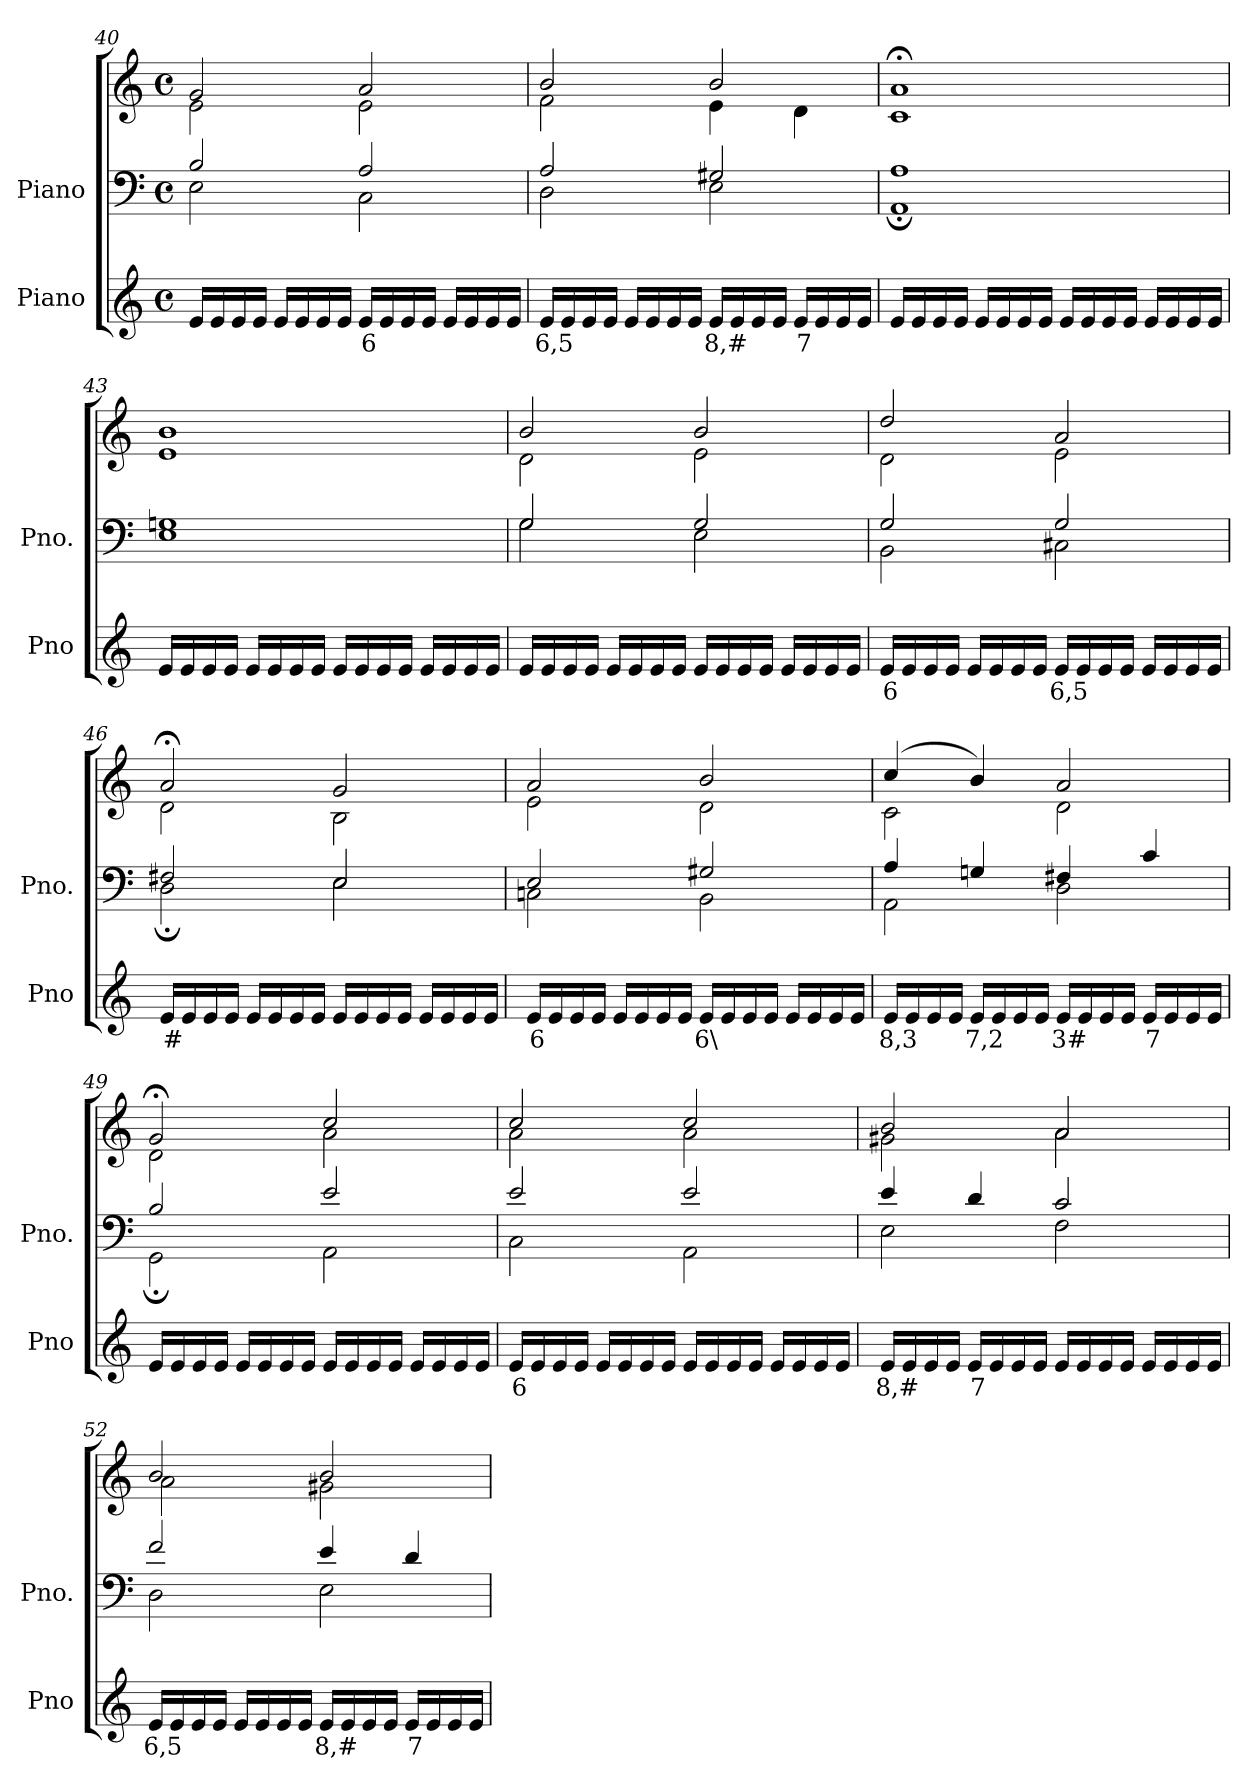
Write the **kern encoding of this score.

**kern	**text	**kern	**kern
*part2	*part2	*part1	*part1
*staff3	*staff3	*staff2	*staff1
*I"Piano	*	*I"Piano	*
*I'Pno	*	*I'Pno.	*
*clefG2	*	*clefF4	*clefG2
*k[]	*	*k[]	*k[]
*M4/4	*	*M4/4	*M4/4
*met(c)	*	*met(c)	*met(c)
=40	=40	=40	=40
*	*	*^	*^
16e/LL	.	2B/	2E\	2g/	2e\
16e/	.	.	.	.	.
16e/	.	.	.	.	.
16e/JJ	.	.	.	.	.
16e/LL	.	.	.	.	.
16e/	.	.	.	.	.
16e/	.	.	.	.	.
16e/JJ	.	.	.	.	.
!	!LO:LY:b	!	!	!	!
16e/LL	6	2A/	2C\	2a/	2e\
16e/	.	.	.	.	.
16e/	.	.	.	.	.
16e/JJ	.	.	.	.	.
16e/LL	.	.	.	.	.
16e/	.	.	.	.	.
16e/	.	.	.	.	.
16e/JJ	.	.	.	.	.
=41	=41	=41	=41	=41	=41
!	!LO:LY:b	!	!	!	!
16e/LL	6,5	2A/	2D\	2b/	2f\
16e/	.	.	.	.	.
16e/	.	.	.	.	.
16e/JJ	.	.	.	.	.
16e/LL	.	.	.	.	.
16e/	.	.	.	.	.
16e/	.	.	.	.	.
16e/JJ	.	.	.	.	.
!	!LO:LY:b	!	!	!	!
16e/LL	8,#	2G#X/	2E\	2b/	4e\
16e/	.	.	.	.	.
16e/	.	.	.	.	.
16e/JJ	.	.	.	.	.
!	!LO:LY:b	!	!	!	!
16e/LL	7	.	.	.	4d\
16e/	.	.	.	.	.
16e/	.	.	.	.	.
16e/JJ	.	.	.	.	.
=42	=42	=42	=42	=42	=42
16e/LL	.	1A	1AA;	1a;<	1c
16e/	.	.	.	.	.
16e/	.	.	.	.	.
16e/JJ	.	.	.	.	.
16e/LL	.	.	.	.	.
16e/	.	.	.	.	.
16e/	.	.	.	.	.
16e/JJ	.	.	.	.	.
16e/LL	.	.	.	.	.
16e/	.	.	.	.	.
16e/	.	.	.	.	.
16e/JJ	.	.	.	.	.
16e/LL	.	.	.	.	.
16e/	.	.	.	.	.
16e/	.	.	.	.	.
16e/JJ	.	.	.	.	.
=43	=43	=43	=43	=43	=43
16e/LL	.	1Gn	1E	1b	1e
16e/	.	.	.	.	.
16e/	.	.	.	.	.
16e/JJ	.	.	.	.	.
16e/LL	.	.	.	.	.
16e/	.	.	.	.	.
16e/	.	.	.	.	.
16e/JJ	.	.	.	.	.
16e/LL	.	.	.	.	.
16e/	.	.	.	.	.
16e/	.	.	.	.	.
16e/JJ	.	.	.	.	.
16e/LL	.	.	.	.	.
16e/	.	.	.	.	.
16e/	.	.	.	.	.
16e/JJ	.	.	.	.	.
=44	=44	=44	=44	=44	=44
16e/LL	.	2G/	2G\	2b/	2d\
16e/	.	.	.	.	.
16e/	.	.	.	.	.
16e/JJ	.	.	.	.	.
16e/LL	.	.	.	.	.
16e/	.	.	.	.	.
16e/	.	.	.	.	.
16e/JJ	.	.	.	.	.
16e/LL	.	2G/	2E\	2b/	2e\
16e/	.	.	.	.	.
16e/	.	.	.	.	.
16e/JJ	.	.	.	.	.
16e/LL	.	.	.	.	.
16e/	.	.	.	.	.
16e/	.	.	.	.	.
16e/JJ	.	.	.	.	.
=45	=45	=45	=45	=45	=45
!	!LO:LY:b	!	!	!	!
16e/LL	6	2G/	2BB\	2dd/	2d\
16e/	.	.	.	.	.
16e/	.	.	.	.	.
16e/JJ	.	.	.	.	.
16e/LL	.	.	.	.	.
16e/	.	.	.	.	.
16e/	.	.	.	.	.
16e/JJ	.	.	.	.	.
!	!LO:LY:b	!	!	!	!
16e/LL	6,5	2G/	2C#X\	2a/	2e\
16e/	.	.	.	.	.
16e/	.	.	.	.	.
16e/JJ	.	.	.	.	.
16e/LL	.	.	.	.	.
16e/	.	.	.	.	.
16e/	.	.	.	.	.
16e/JJ	.	.	.	.	.
=46	=46	=46	=46	=46	=46
!	!LO:LY:b	!	!	!	!
16e/LL	#	2F#X/	2D;\	2a;</	2d\
16e/	.	.	.	.	.
16e/	.	.	.	.	.
16e/JJ	.	.	.	.	.
16e/LL	.	.	.	.	.
16e/	.	.	.	.	.
16e/	.	.	.	.	.
16e/JJ	.	.	.	.	.
16e/LL	.	2E/	2E\	2g/	2B\
16e/	.	.	.	.	.
16e/	.	.	.	.	.
16e/JJ	.	.	.	.	.
16e/LL	.	.	.	.	.
16e/	.	.	.	.	.
16e/	.	.	.	.	.
16e/JJ	.	.	.	.	.
=47	=47	=47	=47	=47	=47
!	!LO:LY:b	!	!	!	!
16e/LL	6	2E/	2Cn\	2a/	2e\
16e/	.	.	.	.	.
16e/	.	.	.	.	.
16e/JJ	.	.	.	.	.
16e/LL	.	.	.	.	.
16e/	.	.	.	.	.
16e/	.	.	.	.	.
16e/JJ	.	.	.	.	.
!	!LO:LY:b	!	!	!	!
16e/LL	6\	2G#X/	2BB\	2b/	2d\
16e/	.	.	.	.	.
16e/	.	.	.	.	.
16e/JJ	.	.	.	.	.
16e/LL	.	.	.	.	.
16e/	.	.	.	.	.
16e/	.	.	.	.	.
16e/JJ	.	.	.	.	.
=48	=48	=48	=48	=48	=48
!	!LO:LY:b	!	!	!	!
16e/LL	8,3	4A/	2AA\	(>4cc/	2c\
16e/	.	.	.	.	.
16e/	.	.	.	.	.
16e/JJ	.	.	.	.	.
!	!LO:LY:b	!	!	!	!
16e/LL	7,2	4Gn/	.	4b/)	.
16e/	.	.	.	.	.
16e/	.	.	.	.	.
16e/JJ	.	.	.	.	.
!	!LO:LY:b	!	!	!	!
16e/LL	3#	4F#X/	2D\	2a/	2d\
16e/	.	.	.	.	.
16e/	.	.	.	.	.
16e/JJ	.	.	.	.	.
!	!LO:LY:b	!	!	!	!
16e/LL	7	4c/	.	.	.
16e/	.	.	.	.	.
16e/	.	.	.	.	.
16e/JJ	.	.	.	.	.
=49	=49	=49	=49	=49	=49
16e/LL	.	2B/	2GG;\	2g;</	2d\
16e/	.	.	.	.	.
16e/	.	.	.	.	.
16e/JJ	.	.	.	.	.
16e/LL	.	.	.	.	.
16e/	.	.	.	.	.
16e/	.	.	.	.	.
16e/JJ	.	.	.	.	.
16e/LL	.	2e/	2AA\	2cc/	2a\
16e/	.	.	.	.	.
16e/	.	.	.	.	.
16e/JJ	.	.	.	.	.
16e/LL	.	.	.	.	.
16e/	.	.	.	.	.
16e/	.	.	.	.	.
16e/JJ	.	.	.	.	.
=50	=50	=50	=50	=50	=50
!	!LO:LY:b	!	!	!	!
16e/LL	6	2e/	2C\	2cc/	2a\
16e/	.	.	.	.	.
16e/	.	.	.	.	.
16e/JJ	.	.	.	.	.
16e/LL	.	.	.	.	.
16e/	.	.	.	.	.
16e/	.	.	.	.	.
16e/JJ	.	.	.	.	.
16e/LL	.	2e/	2AA\	2cc/	2a\
16e/	.	.	.	.	.
16e/	.	.	.	.	.
16e/JJ	.	.	.	.	.
16e/LL	.	.	.	.	.
16e/	.	.	.	.	.
16e/	.	.	.	.	.
16e/JJ	.	.	.	.	.
=51	=51	=51	=51	=51	=51
!	!LO:LY:b	!	!	!	!
16e/LL	8,#	4e/	2E\	2b/	2g#X\
16e/	.	.	.	.	.
16e/	.	.	.	.	.
16e/JJ	.	.	.	.	.
!	!LO:LY:b	!	!	!	!
16e/LL	7	4d/	.	.	.
16e/	.	.	.	.	.
16e/	.	.	.	.	.
16e/JJ	.	.	.	.	.
16e/LL	.	2c/	2F\	2a/	2a\
16e/	.	.	.	.	.
16e/	.	.	.	.	.
16e/JJ	.	.	.	.	.
16e/LL	.	.	.	.	.
16e/	.	.	.	.	.
16e/	.	.	.	.	.
16e/JJ	.	.	.	.	.
=52	=52	=52	=52	=52	=52
!	!LO:LY:b	!	!	!	!
16e/LL	6,5	2f/	2D\	2b/	2a\
16e/	.	.	.	.	.
16e/	.	.	.	.	.
16e/JJ	.	.	.	.	.
16e/LL	.	.	.	.	.
16e/	.	.	.	.	.
16e/	.	.	.	.	.
16e/JJ	.	.	.	.	.
!	!LO:LY:b	!	!	!	!
16e/LL	8,#	4e/	2E\	2b/	2g#X\
16e/	.	.	.	.	.
16e/	.	.	.	.	.
16e/JJ	.	.	.	.	.
!	!LO:LY:b	!	!	!	!
16e/LL	7	4d/	.	.	.
16e/	.	.	.	.	.
16e/	.	.	.	.	.
16e/JJ	.	.	.	.	.
*	*	*v	*v	*	*
*	*	*	*v	*v
=	=	=	=
*-	*-	*-	*-
